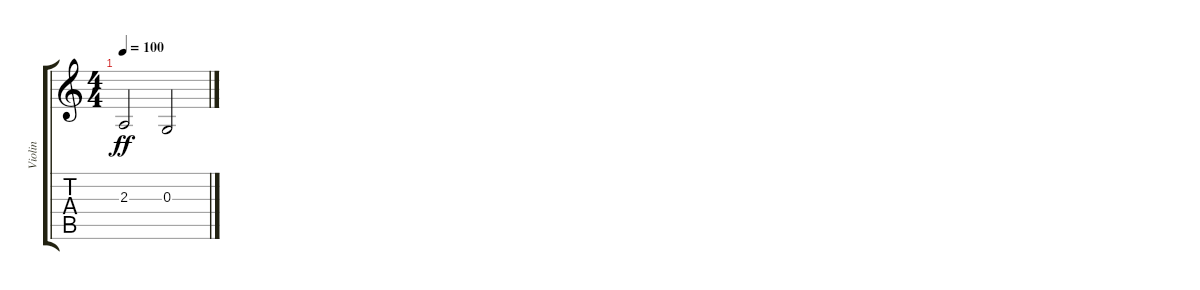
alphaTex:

\track ("Violin" "Violin") {instrument tremolostrings}
\staff {score tabs}
\tuning (E4 B3 G3 D3 A2 E2) {hide}
\ts (4 4)
\tempo 100
\clef g2
\ks c
2.3.2{dy ff} 0.3.2
